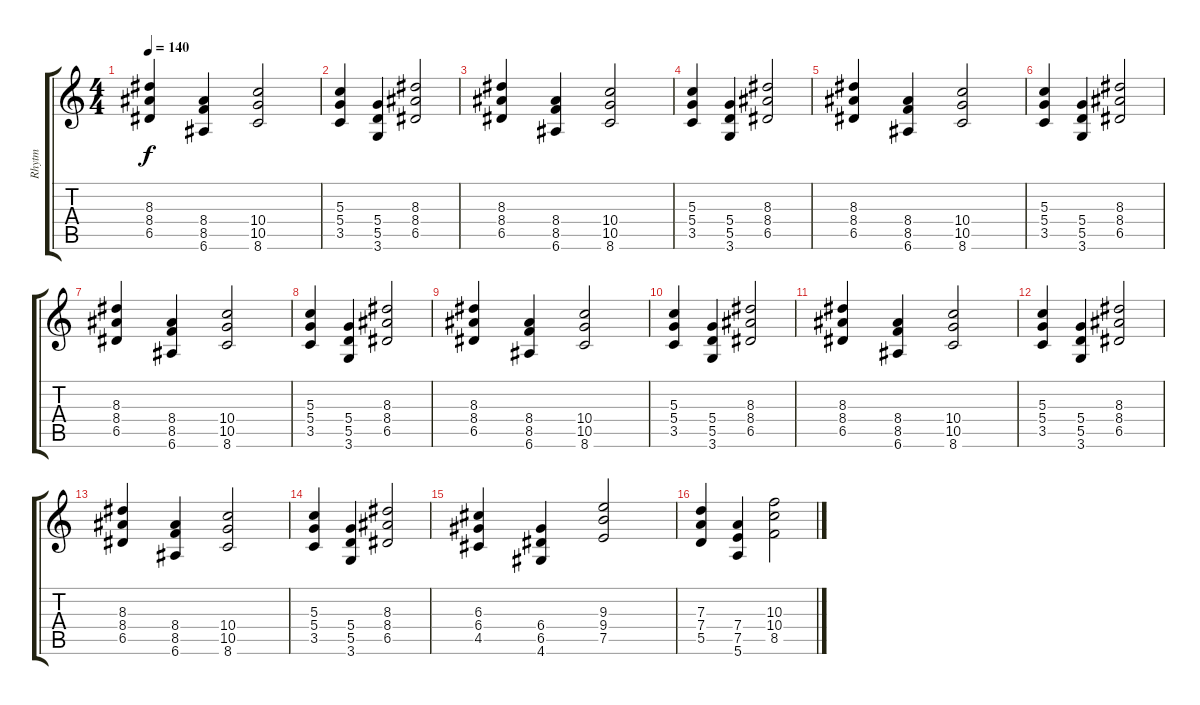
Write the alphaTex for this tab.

\track ("Rhytm" "Rhytm") {instrument overdrivenguitar}
\staff {score tabs}
\tuning (E4 B3 G3 D3 A2 E2) {hide}
\ts (4 4)
\tempo 140
\clef g2
\ks c
(8.3 8.4 6.5).4{dy f} (8.4 8.5 6.6).4 (10.4 10.5 8.6).2 |
(5.3 5.4 3.5).4 (5.4 5.5 3.6).4 (8.3 8.4 6.5).2 |
(8.3 8.4 6.5).4 (8.4 8.5 6.6).4 (10.4 10.5 8.6).2 |
(5.3 5.4 3.5).4 (5.4 5.5 3.6).4 (8.3 8.4 6.5).2 |
(8.3 8.4 6.5).4 (8.4 8.5 6.6).4 (10.4 10.5 8.6).2 |
(5.3 5.4 3.5).4 (5.4 5.5 3.6).4 (8.3 8.4 6.5).2 |
(8.3 8.4 6.5).4 (8.4 8.5 6.6).4 (10.4 10.5 8.6).2 |
(5.3 5.4 3.5).4 (5.4 5.5 3.6).4 (8.3 8.4 6.5).2 |
(8.3 8.4 6.5).4 (8.4 8.5 6.6).4 (10.4 10.5 8.6).2 |
(5.3 5.4 3.5).4 (5.4 5.5 3.6).4 (8.3 8.4 6.5).2 |
(8.3 8.4 6.5).4 (8.4 8.5 6.6).4 (10.4 10.5 8.6).2 |
(5.3 5.4 3.5).4 (5.4 5.5 3.6).4 (8.3 8.4 6.5).2 |
(8.3 8.4 6.5).4 (8.4 8.5 6.6).4 (10.4 10.5 8.6).2 |
(5.3 5.4 3.5).4 (5.4 5.5 3.6).4 (8.3 8.4 6.5).2 |
(6.3 6.4 4.5).4 (6.4 6.5 4.6).4 (9.3 9.4 7.5).2 |
(7.3 7.4 5.5).4 (7.4 7.5 5.6).4 (10.3 10.4 8.5).2
